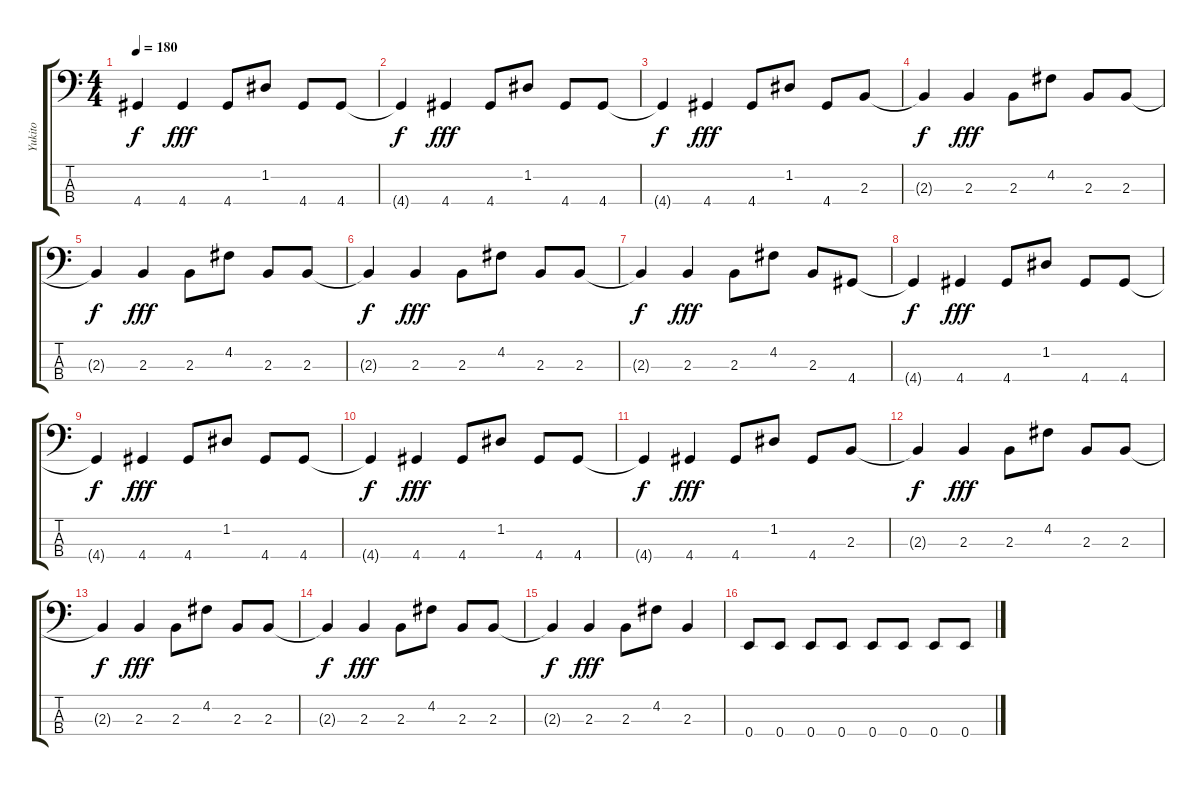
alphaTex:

\track ("Yukito" "Yukito") {instrument electricbasspick}
\staff {score tabs}
\tuning (G2 D2 A1 E1) {hide}
\ts (4 4)
\tempo 180
\clef f4
\ks c
4.4{t}.4{dy f} 4.4.4{dy fff} 4.4.8 1.2.8 4.4.8 4.4.8 |
4.4{t}.4{dy f} 4.4.4{dy fff} 4.4.8 1.2.8 4.4.8 4.4.8 |
4.4{t}.4{dy f} 4.4.4{dy fff} 4.4.8 1.2.8 4.4.8 2.3.8 |
2.3{t}.4{dy f} 2.3.4{dy fff} 2.3.8 4.2.8 2.3.8 2.3.8 |
2.3{t}.4{dy f} 2.3.4{dy fff} 2.3.8 4.2.8 2.3.8 2.3.8 |
2.3{t}.4{dy f} 2.3.4{dy fff} 2.3.8 4.2.8 2.3.8 2.3.8 |
2.3{t}.4{dy f} 2.3.4{dy fff} 2.3.8 4.2.8 2.3.8 4.4.8 |
4.4{t}.4{dy f} 4.4.4{dy fff} 4.4.8 1.2.8 4.4.8 4.4.8 |
4.4{t}.4{dy f} 4.4.4{dy fff} 4.4.8 1.2.8 4.4.8 4.4.8 |
4.4{t}.4{dy f} 4.4.4{dy fff} 4.4.8 1.2.8 4.4.8 4.4.8 |
4.4{t}.4{dy f} 4.4.4{dy fff} 4.4.8 1.2.8 4.4.8 2.3.8 |
2.3{t}.4{dy f} 2.3.4{dy fff} 2.3.8 4.2.8 2.3.8 2.3.8 |
2.3{t}.4{dy f} 2.3.4{dy fff} 2.3.8 4.2.8 2.3.8 2.3.8 |
2.3{t}.4{dy f} 2.3.4{dy fff} 2.3.8 4.2.8 2.3.8 2.3.8 |
2.3{t}.4{dy f} 2.3.4{dy fff} 2.3.8 4.2.8 2.3.4 |
0.4.8 0.4.8 0.4.8 0.4.8 0.4.8 0.4.8 0.4.8 0.4.8
